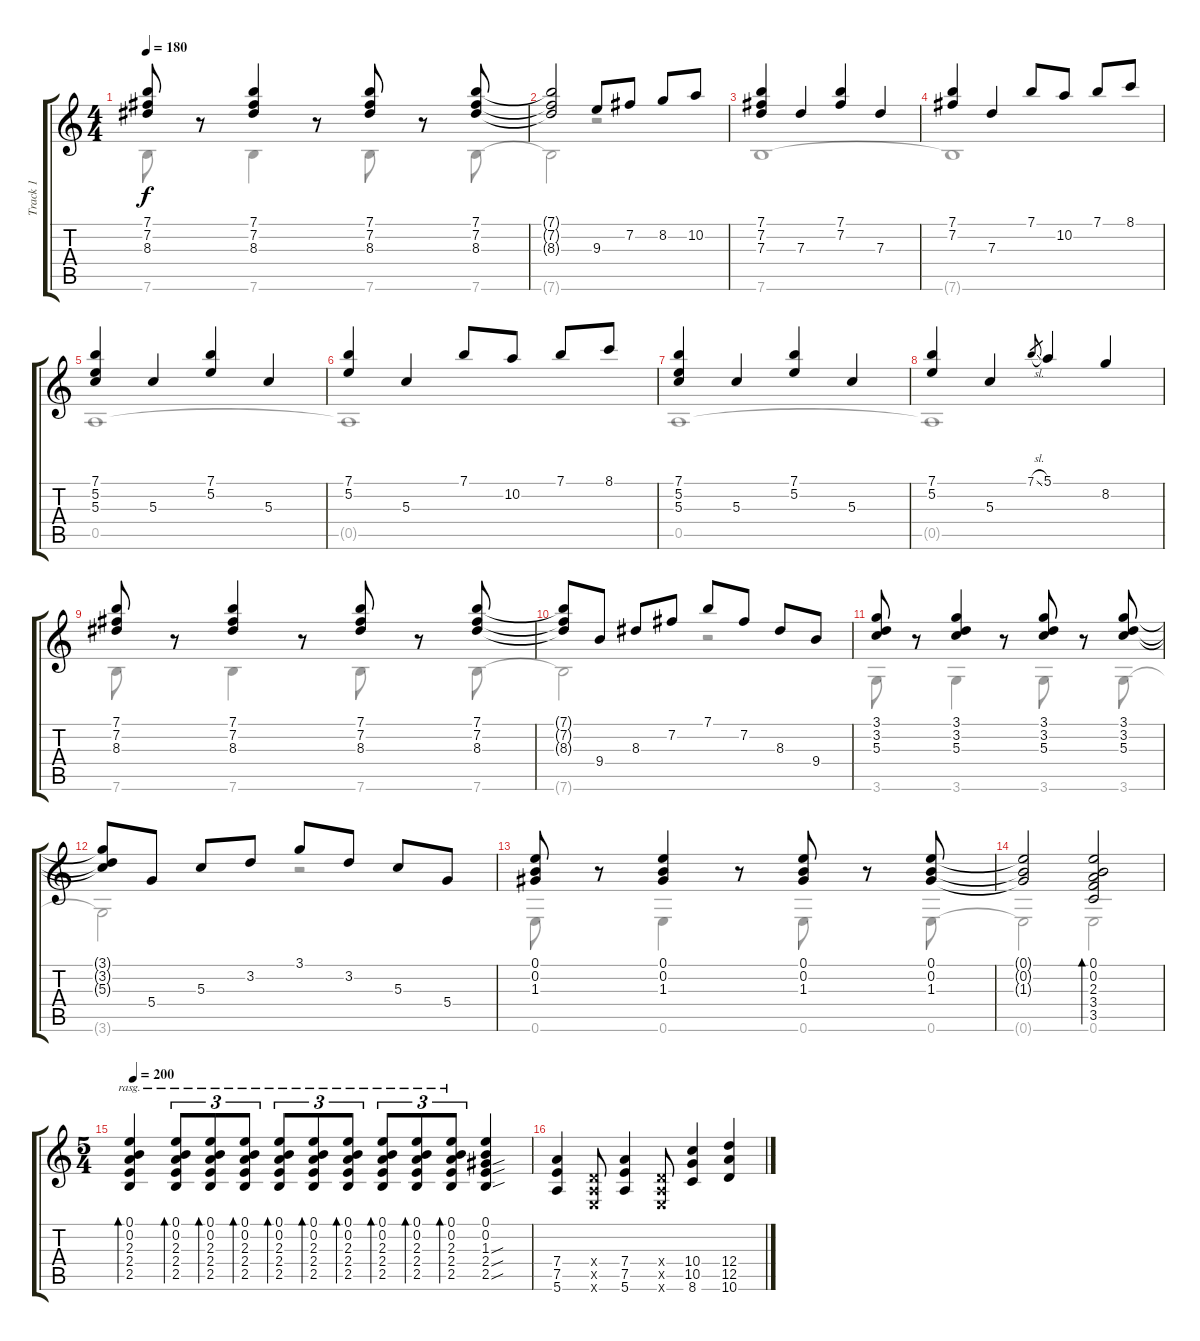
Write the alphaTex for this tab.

\track ("Track 1" "Track 1") {instrument acousticguitarnylon}
\staff {score tabs}
\tuning (E4 B3 G3 D3 A2 E2) {hide}
\voice
\ts (4 4)
\tempo 180
\clef g2
\ks aminor
(7.1 7.2 8.3).8{dy f} r.8 (7.1 7.2 8.3).4 r.8 (7.1 7.2 8.3).8 r.8 (7.1 7.2 8.3).8 |
(7.1{t} 7.2{t} 8.3{t}).2 9.3.8 7.2.8 8.2.8 10.2.8 |
(7.1 7.2 7.3).4 7.3.4 (7.1 7.2).4 7.3.4 |
(7.1 7.2).4 7.3.4 7.1.8 10.2.8 7.1.8 8.1.8 |
(7.1 5.2 5.3).4 5.3.4 (7.1 5.2).4 5.3.4 |
(7.1 5.2).4 5.3.4 7.1.8 10.2.8 7.1.8 8.1.8 |
(7.1 5.2 5.3).4 5.3.4 (7.1 5.2).4 5.3.4 |
(7.1 5.2).4 5.3.4 7.1{sl}.8{gr} 5.1.4 8.2.4 |
(7.1 7.2 8.3).8 r.8 (7.1 7.2 8.3).4 r.8 (7.1 7.2 8.3).8 r.8 (7.1 7.2 8.3).8 |
(7.1{t} 7.2{t} 8.3{t}).8 9.4.8 8.3.8 7.2.8 7.1.8 7.2.8 8.3.8 9.4.8 |
(3.1 3.2 5.3).8 r.8 (3.1 3.2 5.3).4 r.8 (3.1 3.2 5.3).8 r.8 (3.1 3.2 5.3).8 |
(3.1{t} 3.2{t} 5.3{t}).8 5.4.8 5.3.8 3.2.8 3.1.8 3.2.8 5.3.8 5.4.8 |
(0.1 0.2 1.3).8 r.8 (0.1 0.2 1.3).4 r.8 (0.1 0.2 1.3).8 r.8 (0.1 0.2 1.3).8 |
(0.1{t} 0.2{t} 1.3{t}).2 (0.1 0.2 2.3 3.4 3.5).2{bd 480} |
\ts (5 4)
\tempo 200
(0.1 0.2 2.3 2.4 2.5).4{bd 60 rasg ii} (0.1 0.2 2.3 2.4 2.5).8{tu (3 2) bd 60 rasg ii} (0.1 0.2 2.3 2.4 2.5).8{tu (3 2) bd 60 rasg ii} (0.1 0.2 2.3 2.4 2.5).8{tu (3 2) bd 60 rasg ii} (0.1 0.2 2.3 2.4 2.5).8{tu (3 2) bd 60 rasg ii} (0.1 0.2 2.3 2.4 2.5).8{tu (3 2) bd 60 rasg ii} (0.1 0.2 2.3 2.4 2.5).8{tu (3 2) bd 60 rasg ii} (0.1 0.2 2.3 2.4 2.5).8{tu (3 2) bd 60 rasg ii} (0.1 0.2 2.3 2.4 2.5).8{tu (3 2) bd 60 rasg ii} (0.1 0.2 2.3 2.4 2.5).8{tu (3 2) bd 60 rasg ii} (0.1 0.2 1.3{sou} 2.4{sou} 2.5{sou}).4 |
\ks c
(7.4 7.5 5.6).4 (0.4{x} 0.5{x} 0.6{x}).8 (7.4 7.5 5.6).4 (0.4{x} 0.5{x} 0.6{x}).8 (10.4 10.5 8.6).4 (12.4 12.5 10.6).4
\voice
\clef g2
\ottava regular
\simile none
\ks aminor
7.6.8{dy f} r.8 7.6.4 r.8 7.6.8 r.8 7.6.8 |
7.6{t}.2 r.2 |
7.6.1 |
7.6{t}.1 |
0.5.1 |
0.5{t}.1 |
0.5.1 |
0.5{t}.1 |
7.6.8 r.8 7.6.4 r.8 7.6.8 r.8 7.6.8 |
7.6{t}.2 r.2 |
3.6.8 r.8 3.6.4 r.8 3.6.8 r.8 3.6.8 |
3.6{t}.2 r.2 |
0.6.8 r.8 0.6.4 r.8 0.6.8 r.8 0.6.8 |
0.6{t}.2 0.6.2 |
|
\ks c
